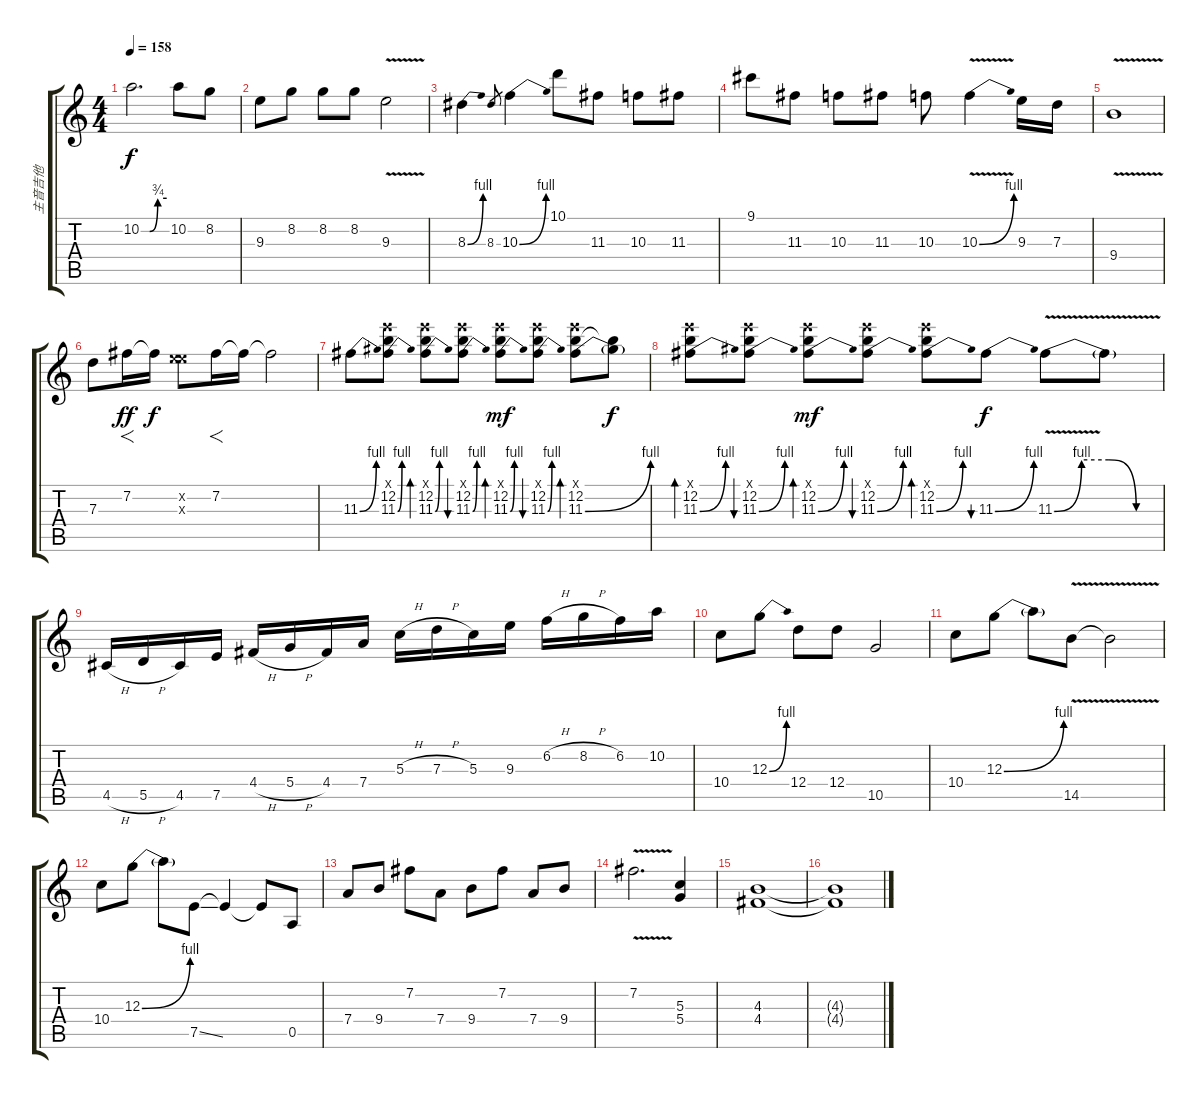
\track ("主音吉他" "主音吉他") {instrument overdrivenguitar}
\staff {score tabs}
\tuning (E4 B3 G3 D3 A2 E2) {hide}
\ts (4 4)
\tempo 158
\clef g2
\ks c
10.2{be (custom 0 0 20 0 39 3 60 3)}.2{d dy f} 10.2.8 8.2.8 |
9.3.8 8.2.8 8.2.8 8.2.8 9.3{v}.2 |
8.3{be (bend 0 0 60 4)}.4 8.3.8{gr} 10.3{be (bend 0 0 60 4)}.4 10.1.8 11.3.8 10.3.8 11.3.8 |
9.1.8 11.3.8 10.3.8 11.3.8 10.3.8 10.3{be (bend 0 0 60 4) v}.4 9.3.16 7.3.16 |
9.4{v}.1 |
7.3.8 7.2.16{f dy ff} 7.2{t}.16{dy f} (5.2{x} 9.3{x}).8 7.2.16{f} 7.2{t}.16 7.2{t}.2 |
11.3{be (bend 0 0 60 4)}.8 (12.1{x} 12.2 11.3{be (bend 0 0 60 4)}).8 (12.1{x} 12.2 11.3{be (bend 0 0 60 4)}).8{bd 30} (12.1{x} 12.2 11.3{be (bend 0 0 60 4)}).8{bu 30} (12.1{x} 12.2 11.3{be (bend 0 0 60 4)}).8{bd 30 dy mf} (12.1{x} 12.2 11.3{be (bend 0 0 60 4)}).8{bu 30} (12.1{x} 12.2 11.3{be (bend 0 0 60 4)}).8{bd 30} (12.2{t} 11.3{t}).8{dy f} |
(12.1{x} 12.2 11.3{be (bend 0 0 60 4)}).8{bd 240} (12.1{x} 12.2 11.3{be (bend 0 0 60 4)}).8{bu 30} (12.1{x} 12.2 11.3{be (bend 0 0 60 4)}).8{bd 30 dy mf} (12.1{x} 12.2 11.3{be (bend 0 0 60 4)}).8{bu 30} (12.1{x} 12.2 11.3{be (bend 0 0 60 4)}).8{bd 30} 11.3{be (bend 0 0 60 4)}.8{bu 30 dy f} 11.3{be (custom 0 0 15 4 30 4 45 0 60 0) v}.8 11.3{t}.8 |
4.5{h}.16 5.5{h}.16 4.5.16 7.5.16 4.4{h}.16 5.4{h}.16 4.4.16 7.4.16 5.3{h}.16 7.3{h}.16 5.3.16 9.3.16 6.2{h}.16 8.2{h}.16 6.2.16 10.2.16 |
10.4.8 12.3{be (bend 0 0 60 4)}.8 12.4.8 12.4.8 10.5.2 |
10.4.8 12.3{be (bend 0 0 60 4)}.8 12.3{t}.8 14.5{v}.8 14.5{t}.2 |
10.4.8 12.3{be (bend 0 0 60 4)}.8 12.3{t}.8 7.5{ss}.8 7.5{t}.4 7.5{t}.8 0.5.8 |
7.4.8 9.4.8 7.2.8 7.4.8 9.4.8 7.2.8 7.4.8 9.4.8 |
7.2{v}.2{d} (5.3 5.4).4 |
(4.3 4.4).1 |
(4.3{t} 4.4{t}).1
